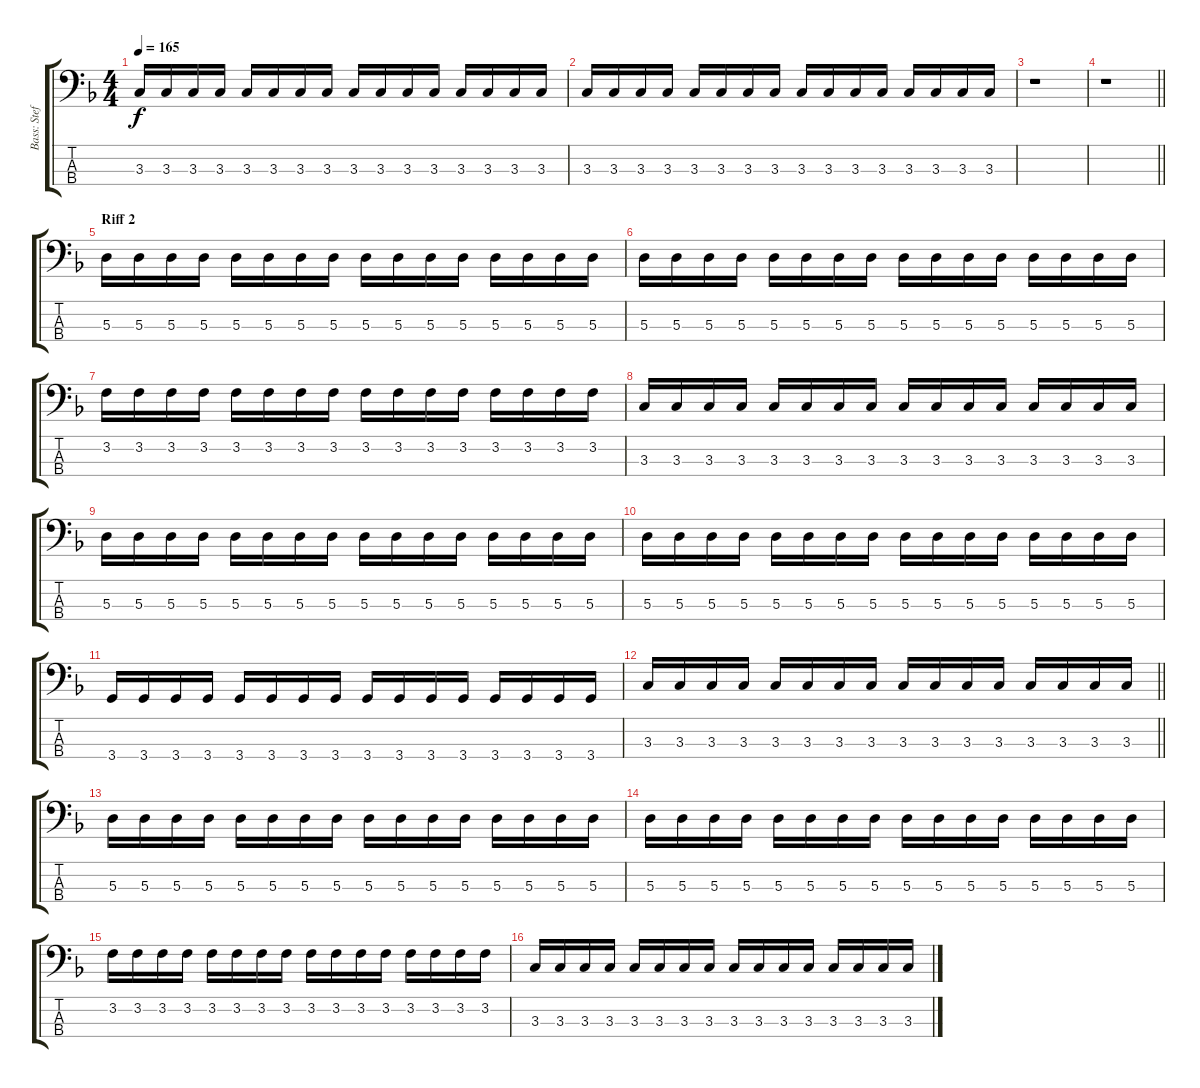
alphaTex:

\track ("Bass: Stefan Gimpl" "Bass: Stef") {instrument electricbassfinger}
\staff {score tabs}
\tuning (G2 D2 A1 E1) {hide}
\ts (4 4)
\tempo 165
\clef f4
\ks dminor
3.3.16{dy f} 3.3.16 3.3.16 3.3.16 3.3.16 3.3.16 3.3.16 3.3.16 3.3.16 3.3.16 3.3.16 3.3.16 3.3.16 3.3.16 3.3.16 3.3.16 |
3.3.16 3.3.16 3.3.16 3.3.16 3.3.16 3.3.16 3.3.16 3.3.16 3.3.16 3.3.16 3.3.16 3.3.16 3.3.16 3.3.16 3.3.16 3.3.16 |
r.1 |
\barLineRight lightlight
r.1 |
\section ("" "Riff 2")
5.3.16 5.3.16 5.3.16 5.3.16 5.3.16 5.3.16 5.3.16 5.3.16 5.3.16 5.3.16 5.3.16 5.3.16 5.3.16 5.3.16 5.3.16 5.3.16 |
5.3.16 5.3.16 5.3.16 5.3.16 5.3.16 5.3.16 5.3.16 5.3.16 5.3.16 5.3.16 5.3.16 5.3.16 5.3.16 5.3.16 5.3.16 5.3.16 |
3.2.16 3.2.16 3.2.16 3.2.16 3.2.16 3.2.16 3.2.16 3.2.16 3.2.16 3.2.16 3.2.16 3.2.16 3.2.16 3.2.16 3.2.16 3.2.16 |
3.3.16 3.3.16 3.3.16 3.3.16 3.3.16 3.3.16 3.3.16 3.3.16 3.3.16 3.3.16 3.3.16 3.3.16 3.3.16 3.3.16 3.3.16 3.3.16 |
5.3.16 5.3.16 5.3.16 5.3.16 5.3.16 5.3.16 5.3.16 5.3.16 5.3.16 5.3.16 5.3.16 5.3.16 5.3.16 5.3.16 5.3.16 5.3.16 |
5.3.16 5.3.16 5.3.16 5.3.16 5.3.16 5.3.16 5.3.16 5.3.16 5.3.16 5.3.16 5.3.16 5.3.16 5.3.16 5.3.16 5.3.16 5.3.16 |
3.4.16 3.4.16 3.4.16 3.4.16 3.4.16 3.4.16 3.4.16 3.4.16 3.4.16 3.4.16 3.4.16 3.4.16 3.4.16 3.4.16 3.4.16 3.4.16 |
\barLineRight lightlight
3.3.16 3.3.16 3.3.16 3.3.16 3.3.16 3.3.16 3.3.16 3.3.16 3.3.16 3.3.16 3.3.16 3.3.16 3.3.16 3.3.16 3.3.16 3.3.16 |
5.3.16 5.3.16 5.3.16 5.3.16 5.3.16 5.3.16 5.3.16 5.3.16 5.3.16 5.3.16 5.3.16 5.3.16 5.3.16 5.3.16 5.3.16 5.3.16 |
5.3.16 5.3.16 5.3.16 5.3.16 5.3.16 5.3.16 5.3.16 5.3.16 5.3.16 5.3.16 5.3.16 5.3.16 5.3.16 5.3.16 5.3.16 5.3.16 |
3.2.16 3.2.16 3.2.16 3.2.16 3.2.16 3.2.16 3.2.16 3.2.16 3.2.16 3.2.16 3.2.16 3.2.16 3.2.16 3.2.16 3.2.16 3.2.16 |
3.3.16 3.3.16 3.3.16 3.3.16 3.3.16 3.3.16 3.3.16 3.3.16 3.3.16 3.3.16 3.3.16 3.3.16 3.3.16 3.3.16 3.3.16 3.3.16
